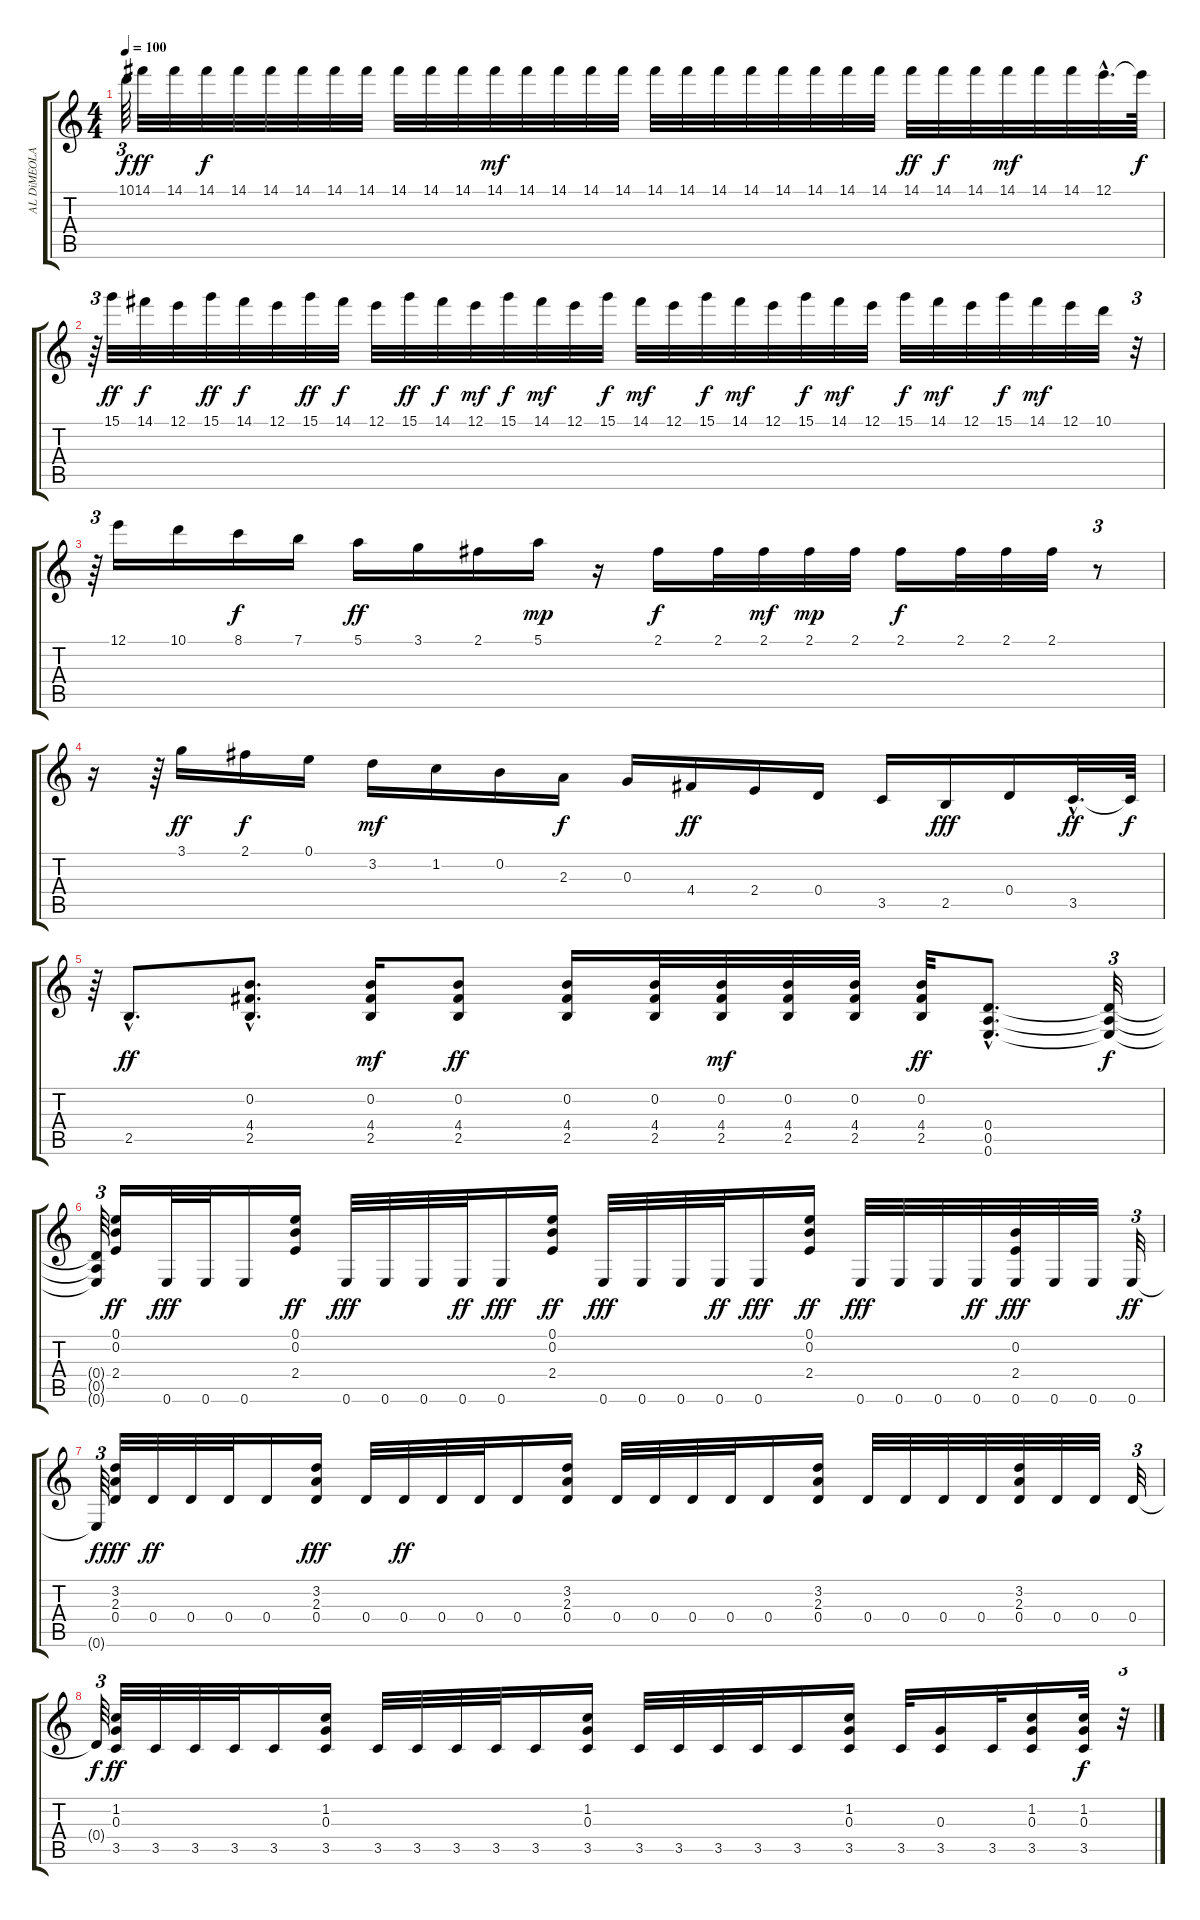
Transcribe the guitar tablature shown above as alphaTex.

\track ("AL DiMEOLA" "AL DiMEOLA") {instrument acousticguitarsteel}
\staff {score tabs}
\tuning (E4 B3 G3 D3 A2 E2) {hide}
\ts (4 4)
\tempo 100
\clef g2
\ks c
10.1{t}.64{tu (3 2) dy f} 14.1.32{dy ff} 14.1.32 14.1.32{dy f} 14.1.32 14.1.32 14.1.32 14.1.32 14.1.32 14.1.32 14.1.32 14.1.32 14.1.32{dy mf} 14.1.32 14.1.32 14.1.32 14.1.32 14.1.32 14.1.32 14.1.32 14.1.32 14.1.32 14.1.32 14.1.32 14.1.32 14.1.32{dy ff} 14.1.32{dy f} 14.1.32 14.1.32{dy mf} 14.1.32 14.1.32 12.1{hac}.32{d} 12.1{t}.64{dy f} |
r.64{tu (3 2)} 15.1.32{dy ff} 14.1.32{dy f} 12.1.32 15.1.32{dy ff} 14.1.32{dy f} 12.1.32 15.1.32{dy ff} 14.1.32{dy f} 12.1.32 15.1.32{dy ff} 14.1.32{dy f} 12.1.32{dy mf} 15.1.32{dy f} 14.1.32{dy mf} 12.1.32 15.1.32{dy f} 14.1.32{dy mf} 12.1.32 15.1.32{dy f} 14.1.32{dy mf} 12.1.32 15.1.32{dy f} 14.1.32{dy mf} 12.1.32 15.1.32{dy f} 14.1.32{dy mf} 12.1.32 15.1.32{dy f} 14.1.32{dy mf} 12.1.32 10.1.32 r.32{tu (3 2)} |
r.64{tu (3 2)} 12.1.16 10.1.16 8.1.16{dy f} 7.1.16 5.1.16{dy ff} 3.1.16 2.1.16 5.1.16{dy mp} r.16 2.1.16{dy f} 2.1.32 2.1.32{dy mf} 2.1.32{dy mp} 2.1.32 2.1.16{dy f} 2.1.32 2.1.32 2.1.32 r.8{tu (3 2)} |
r.16 r.64{tu (3 2)} 3.1.16{dy ff} 2.1.16{dy f} 0.1.16 3.2.16{dy mf} 1.2.16 0.2.16 2.3.16{dy f} 0.3.16 4.4.16{dy ff} 2.4.16 0.4.16 3.5.16 2.5.16{dy fff} 0.4.16 3.5{hac}.32{d dy ff} 3.5{t}.64{dy f} |
r.64{tu (3 2)} 2.5{hac}.8{d dy ff} (0.2{hac} 4.4{hac} 2.5{hac}).8{d} (0.2 4.4 2.5).16{dy mf} (0.2 4.4 2.5).8{dy ff} (0.2 4.4 2.5).16 (0.2 4.4 2.5).32 (0.2 4.4 2.5).32{dy mf} (0.2 4.4 2.5).32 (0.2 4.4 2.5).32 (0.2 4.4 2.5).32{dy ff} (0.4{hac} 0.5{hac} 0.6{hac}).8{d} (0.4{t} 0.5{t} 0.6{t}).32{tu (3 2) dy f} |
(0.4{t} 0.5{t} 0.6{t}).64{tu (3 2)} (0.1 0.2 2.4).16{dy ff} 0.6.32{dy fff} 0.6.32 0.6.16 (0.1 0.2 2.4).16{dy ff} 0.6.32{dy fff} 0.6.32 0.6.32 0.6.32{dy ff} 0.6.16{dy fff} (0.1 0.2 2.4).16{dy ff} 0.6.32{dy fff} 0.6.32 0.6.32 0.6.32{dy ff} 0.6.16{dy fff} (0.1 0.2 2.4).16{dy ff} 0.6.32{dy fff} 0.6.32 0.6.32 0.6.32{dy ff} (0.2 2.4 0.6).32{dy fff} 0.6.32 0.6.32 0.6.32{tu (3 2) dy ff} |
0.6{t}.64{tu (3 2) dy f} (3.2 2.3 0.4).32{dy fff} 0.4.32{dy ff} 0.4.32 0.4.32 0.4.16 (3.2 2.3 0.4).16{dy fff} 0.4.32 0.4.32{dy ff} 0.4.32 0.4.32 0.4.16 (3.2 2.3 0.4).16 0.4.32 0.4.32 0.4.32 0.4.32 0.4.16 (3.2 2.3 0.4).16 0.4.32 0.4.32 0.4.32 0.4.32 (3.2 2.3 0.4).32 0.4.32 0.4.32 0.4.32{tu (3 2)} |
0.4{t}.64{tu (3 2) dy f} (1.2 0.3 3.5).32{dy ff} 3.5.32 3.5.32 3.5.32 3.5.16 (1.2 0.3 3.5).16 3.5.32 3.5.32 3.5.32 3.5.32 3.5.16 (1.2 0.3 3.5).16 3.5.32 3.5.32 3.5.32 3.5.32 3.5.16 (1.2 0.3 3.5).16 3.5.32 (0.3 3.5).16 3.5.32 (1.2 0.3 3.5).16 (1.2 0.3 3.5).32{dy f} r.32{tu (3 2)}
